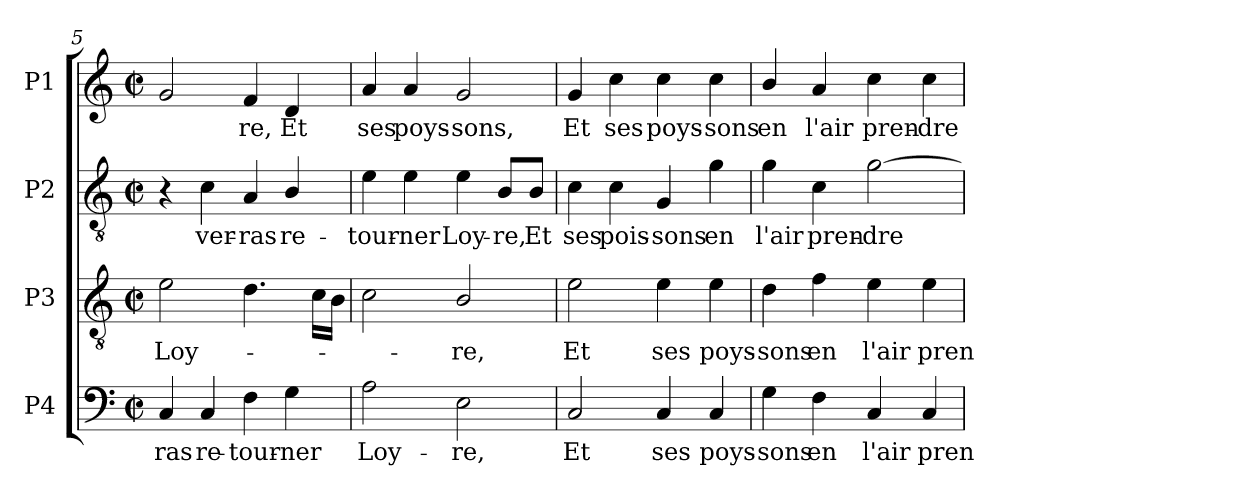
**kern	**text	**kern	**text	**kern	**text	**kern	**text
*part4	*part4	*part3	*part3	*part2	*part2	*part1	*part1
*staff4	*staff4	*staff3	*staff3	*staff2	*staff2	*staff1	*staff1
*I"P4	*	*I"P3	*	*I"P2	*	*I"P1	*
*clefF4	*	*clefGv2	*	*clefGv2	*	*clefG2	*
*	*	*ITrd7c12	*	*	*	*	*
*k[]	*	*k[]	*	*k[]	*	*k[]	*
*a:	*	*a:	*	*a:	*	*a:	*
*M2/2	*	*M2/2	*	*M2/2	*	*M2/2	*
*met(c|)	*	*met(c|)	*	*met(c|)	*	*met(c|)	*
=5	=5	=5	=5	=5	=5	=5	=5
!	!LO:LY:b:color=#000000	!	!	!	!	!	!
!	!	!	!LO:LY:b:color=#000000	!	!	!	!
4Ci/	-ras	2Ei\	Loy-	4r	.	2gi/	.
!	!LO:LY:b:color=#000000	!	!	!	!	!	!
!	!	!	!	!	!LO:LY:b:color=#000000	!	!
4Ci/	re-	.	.	4ci\	ver-	.	.
!	!LO:LY:b:color=#000000	!	!	!	!	!	!
!	!	!	!	!	!LO:LY:b:color=#000000	!	!
!	!	!	!	!	!	!	!LO:LY:b:color=#000000
4Fi\	-tour-	4.Di\	.	4Ai/	-ras	4fi/	-re,
!	!LO:LY:b:color=#000000	!	!	!	!	!	!
!	!	!	!	!	!LO:LY:b:color=#000000	!	!
!	!	!	!	!	!	!	!LO:LY:b:color=#000000
4Gi\	-ner	.	.	4Bi/	re-	4di/	Et
.	.	16Ci\LL	.	.	.	.	.
.	.	16BBi\JJ	.	.	.	.	.
!!LO:LB:g=z
=6	=6	=6	=6	=6	=6	=6	=6
!	!LO:LY:b:color=#000000	!	!	!	!	!	!
!	!	!	!	!	!LO:LY:b:color=#000000	!	!
!	!	!	!	!	!	!	!LO:LY:b:color=#000000
2Ai\	Loy-	2Ci\	.	4ei\	-tour-	4ai/	ses
!	!	!	!	!	!LO:LY:b:color=#000000	!	!
!	!	!	!	!	!	!	!LO:LY:b:color=#000000
.	.	.	.	4ei\	-ner	4ai/	poys-
!	!LO:LY:b:color=#000000	!	!	!	!	!	!
!	!	!	!LO:LY:b:color=#000000	!	!	!	!
!	!	!	!	!	!LO:LY:b:color=#000000	!	!
!	!	!	!	!	!	!	!LO:LY:b:color=#000000
2Ei\	-re,	2BBi/	-re,	4ei\	Loy-	2gi/	-sons,
!	!	!	!	!	!LO:LY:b:color=#000000	!	!
.	.	.	.	8Bi/L	-re,	.	.
!	!	!	!	!	!LO:LY:b:color=#000000	!	!
.	.	.	.	8Bi/J	Et	.	.
=7	=7	=7	=7	=7	=7	=7	=7
!	!LO:LY:b:color=#000000	!	!	!	!	!	!
!	!	!	!LO:LY:b:color=#000000	!	!	!	!
!	!	!	!	!	!LO:LY:b:color=#000000	!	!
!	!	!	!	!	!	!	!LO:LY:b:color=#000000
2Ci/	Et	2Ei\	Et	4ci\	ses	4gi/	Et
!	!	!	!	!	!LO:LY:b:color=#000000	!	!
!	!	!	!	!	!	!	!LO:LY:b:color=#000000
.	.	.	.	4ci\	pois-	4cci\	ses
!	!LO:LY:b:color=#000000	!	!	!	!	!	!
!	!	!	!LO:LY:b:color=#000000	!	!	!	!
!	!	!	!	!	!LO:LY:b:color=#000000	!	!
!	!	!	!	!	!	!	!LO:LY:b:color=#000000
4Ci/	ses	4Ei\	ses	4Gi/	-sons	4cci\	poys-
!	!LO:LY:b:color=#000000	!	!	!	!	!	!
!	!	!	!LO:LY:b:color=#000000	!	!	!	!
!	!	!	!	!	!LO:LY:b:color=#000000	!	!
!	!	!	!	!	!	!	!LO:LY:b:color=#000000
4Ci/	poys-	4Ei\	poys-	4gi\	en	4cci\	-sons
=8	=8	=8	=8	=8	=8	=8	=8
!	!LO:LY:b:color=#000000	!	!	!	!	!	!
!	!	!	!LO:LY:b:color=#000000	!	!	!	!
!	!	!	!	!	!LO:LY:b:color=#000000	!	!
!	!	!	!	!	!	!	!LO:LY:b:color=#000000
4Gi\	-sons	4Di\	-sons	4gi\	l'air	4bi/	en
!	!LO:LY:b:color=#000000	!	!	!	!	!	!
!	!	!	!LO:LY:b:color=#000000	!	!	!	!
!	!	!	!	!	!LO:LY:b:color=#000000	!	!
!	!	!	!	!	!	!	!LO:LY:b:color=#000000
4Fi\	en	4Fi\	en	4ci\	pren-	4ai/	l'air
!	!LO:LY:b:color=#000000	!	!	!	!	!	!
!	!	!	!LO:LY:b:color=#000000	!	!	!	!
!	!	!	!	!	!LO:LY:b:color=#000000	!	!
!	!	!	!	!	!	!	!LO:LY:b:color=#000000
4Ci/	l'air	4Ei\	l'air	[2gi\	-dre	4cci\	pren-
!	!LO:LY:b:color=#000000	!	!	!	!	!	!
!	!	!	!LO:LY:b:color=#000000	!	!	!	!
!	!	!	!	!	!	!	!LO:LY:b:color=#000000
4Ci/	pren-	4Ei\	pren-	.	.	4cci\	-dre
=	=	=	=	=	=	=	=
*-	*-	*-	*-	*-	*-	*-	*-
